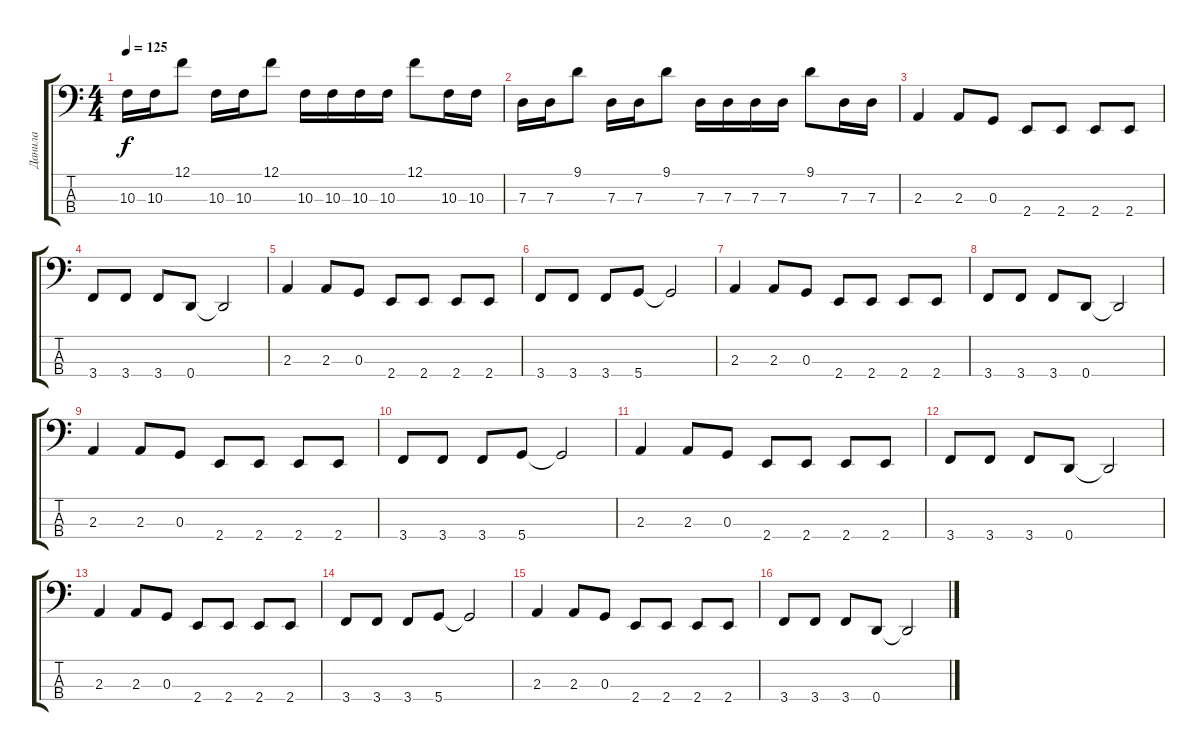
\track ("Данила" "Данила") {instrument electricbasspick}
\staff {score tabs}
\tuning (F2 C2 G1 D1) {hide}
\ts (4 4)
\tempo 125
\clef f4
\ks c
10.3.16{dy f} 10.3.16 12.1.8 10.3.16 10.3.16 12.1.8 10.3.16 10.3.16 10.3.16 10.3.16 12.1.8 10.3.16 10.3.16 |
7.3.16 7.3.16 9.1.8 7.3.16 7.3.16 9.1.8 7.3.16 7.3.16 7.3.16 7.3.16 9.1.8 7.3.16 7.3.16 |
2.3.4 2.3.8 0.3.8 2.4.8 2.4.8 2.4.8 2.4.8 |
3.4.8 3.4.8 3.4.8 0.4.8 0.4{t}.2 |
2.3.4 2.3.8 0.3.8 2.4.8 2.4.8 2.4.8 2.4.8 |
3.4.8 3.4.8 3.4.8 5.4.8 5.4{t}.2 |
2.3.4 2.3.8 0.3.8 2.4.8 2.4.8 2.4.8 2.4.8 |
3.4.8 3.4.8 3.4.8 0.4.8 0.4{t}.2 |
2.3.4 2.3.8 0.3.8 2.4.8 2.4.8 2.4.8 2.4.8 |
3.4.8 3.4.8 3.4.8 5.4.8 5.4{t}.2 |
2.3.4 2.3.8 0.3.8 2.4.8 2.4.8 2.4.8 2.4.8 |
3.4.8 3.4.8 3.4.8 0.4.8 0.4{t}.2 |
2.3.4 2.3.8 0.3.8 2.4.8 2.4.8 2.4.8 2.4.8 |
3.4.8 3.4.8 3.4.8 5.4.8 5.4{t}.2 |
2.3.4 2.3.8 0.3.8 2.4.8 2.4.8 2.4.8 2.4.8 |
3.4.8 3.4.8 3.4.8 0.4.8 0.4{t}.2
